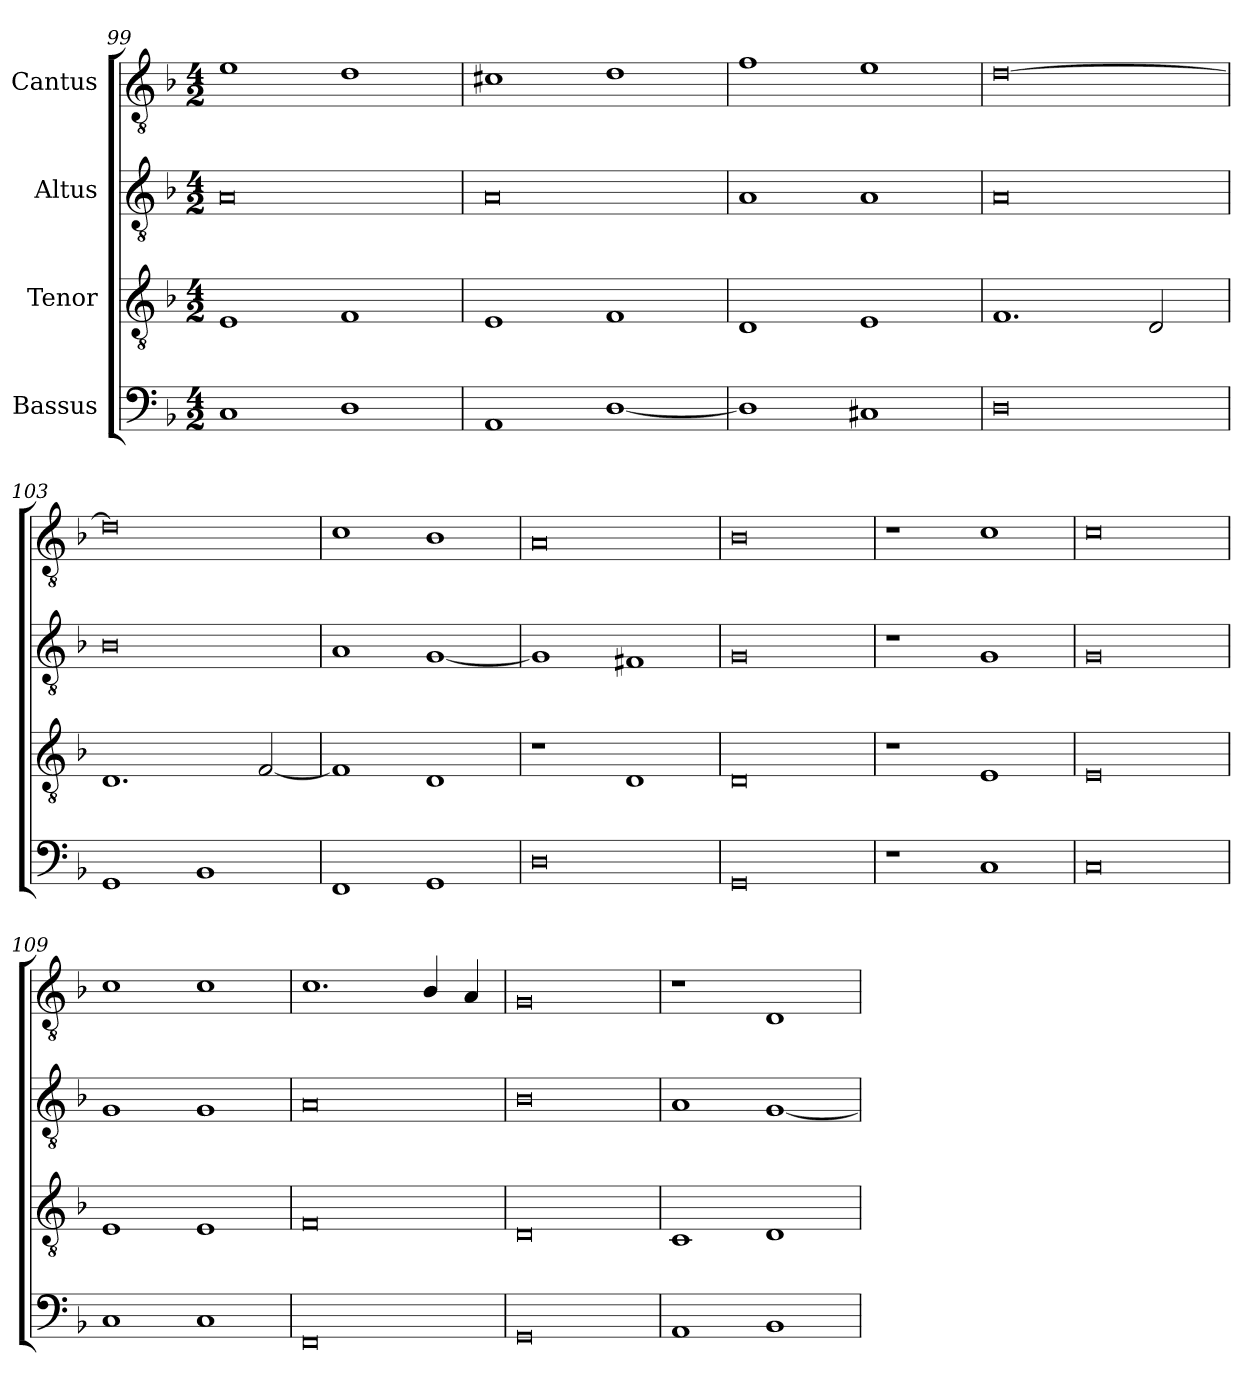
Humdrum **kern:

**kern	**kern	**kern	**kern
*part4	*part3	*part2	*part1
*staff4	*staff3	*staff2	*staff1
*I"Bassus	*I"Tenor	*I"Altus	*I"Cantus
*clefF4	*clefGv2	*clefGv2	*clefGv2
*k[b-]	*k[b-]	*k[b-]	*k[b-]
*M4/2	*M4/2	*M4/2	*M4/2
=99	=99	=99	=99
1C/	1E/	0A/	1e\
1D/	1F/	.	1d\
=100	=100	=100	=100
1AA/	1E/	0A/	1c#X\
[1D/	1F/	.	1d\
=101	=101	=101	=101
1D/]	1D/	1A/	1f\
1C#X/	1E/	1A/	1e\
=102	=102	=102	=102
0D/	1.F/	0A/	[0d\
.	2D/	.	.
=103	=103	=103	=103
1GG/	1.D/	0B-/	0d\]
1BB-/	.	.	.
.	[2F/	.	.
=104	=104	=104	=104
1FF/	1F/]	1A/	1c\
1GG/	1D/	[1G/	1B-/
=105	=105	=105	=105
0D/	1r	1G/]	0A/
.	1D/	1F#X/	.
=106	=106	=106	=106
0GG/	0D/	0G/	0B-/
=107	=107	=107	=107
1r	1r	1r	1r
1C/	1E/	1G/	1c\
=108	=108	=108	=108
0C/	0E/	0G/	0c\
=109	=109	=109	=109
1C/	1E/	1G/	1c\
1C/	1E/	1G/	1c\
=110	=110	=110	=110
0FF/	0F/	0A/	1.c\
.	.	.	4B-/
.	.	.	4A/
=111	=111	=111	=111
0GG/	0D/	0B-/	0G/
=112	=112	=112	=112
1AA/	1C/	1A/	1r
1BB-/	1D/	[1G/	1D/
=	=	=	=
*-	*-	*-	*-
